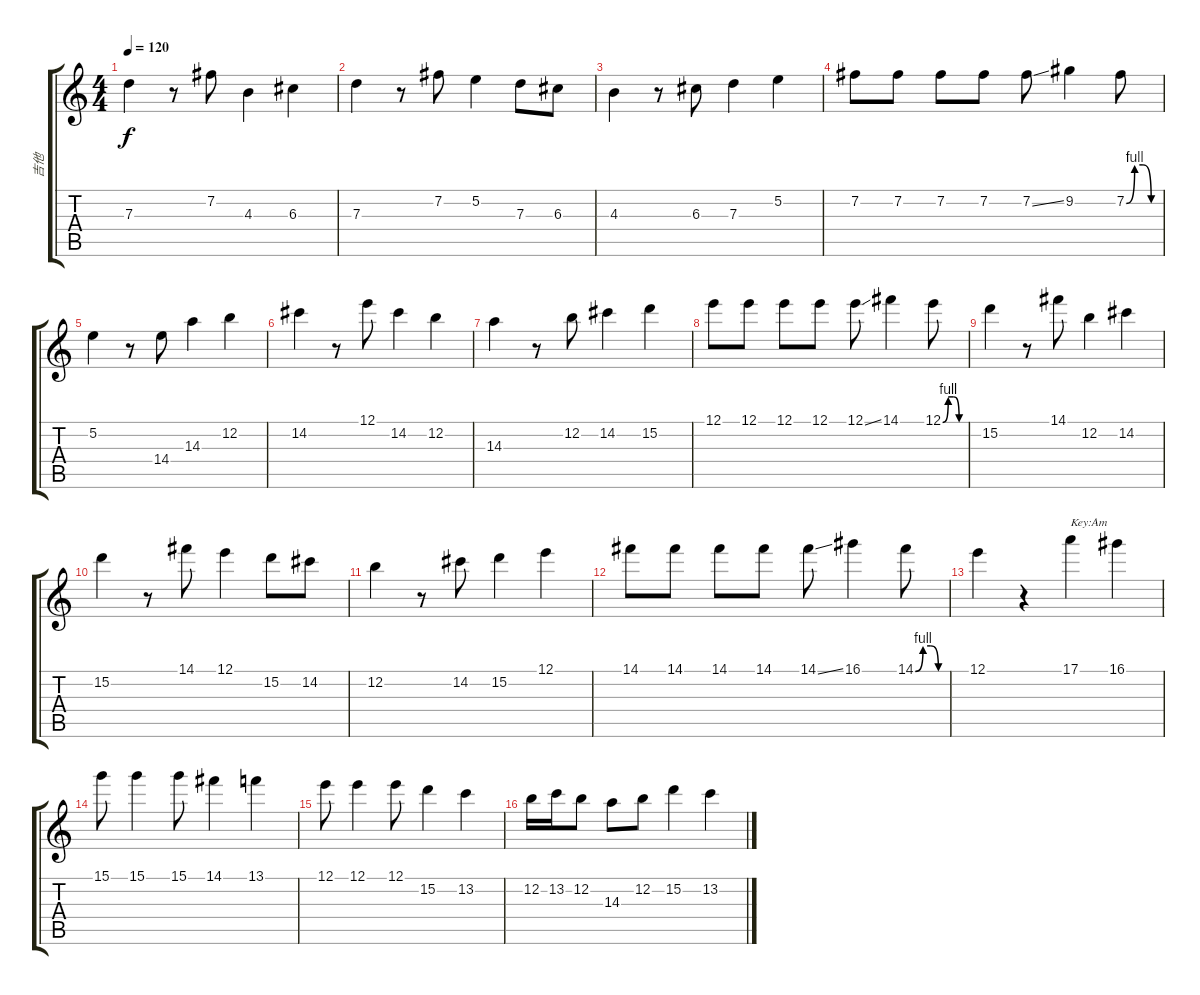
\track ("吉他" "吉他") {instrument overdrivenguitar}
\staff {score tabs}
\tuning (E4 B3 G3 D3 A2 E2) {hide}
\ts (4 4)
\tempo 120
\clef g2
\ks c
7.3.4{dy f} r.8 7.2.8 4.3.4 6.3.4 |
7.3.4 r.8 7.2.8 5.2.4 7.3.8 6.3.8 |
4.3.4 r.8 6.3.8 7.3.4 5.2.4 |
7.2.8 7.2.8 7.2.8 7.2.8 7.2{ss}.8 9.2.4 7.2{be (custom 0 0 15 4 30 4 45 0 60 0)}.8 |
5.2.4 r.8 14.4.8 14.3.4 12.2.4 |
14.2.4 r.8 12.1.8 14.2.4 12.2.4 |
14.3.4 r.8 12.2.8 14.2.4 15.2.4 |
12.1.8 12.1.8 12.1.8 12.1.8 12.1{ss}.8 14.1.4 12.1{be (custom 0 0 15 4 30 4 45 0 60 0)}.8 |
15.2.4 r.8 14.1.8 12.2.4 14.2.4 |
15.2.4 r.8 14.1.8 12.1.4 15.2.8 14.2.8 |
12.2.4 r.8 14.2.8 15.2.4 12.1.4 |
14.1.8 14.1.8 14.1.8 14.1.8 14.1{ss}.8 16.1.4 14.1{be (custom 0 0 15 4 30 4 45 0 60 0)}.8 |
12.1.4 r.4 17.1.4{txt "Key:Am"} 16.1.4 |
15.1.8 15.1.4 15.1.8 14.1.4 13.1.4 |
12.1.8 12.1.4 12.1.8 15.2.4 13.2.4 |
12.2.16 13.2.16 12.2.8 14.3.8 12.2.8 15.2.4 13.2.4
